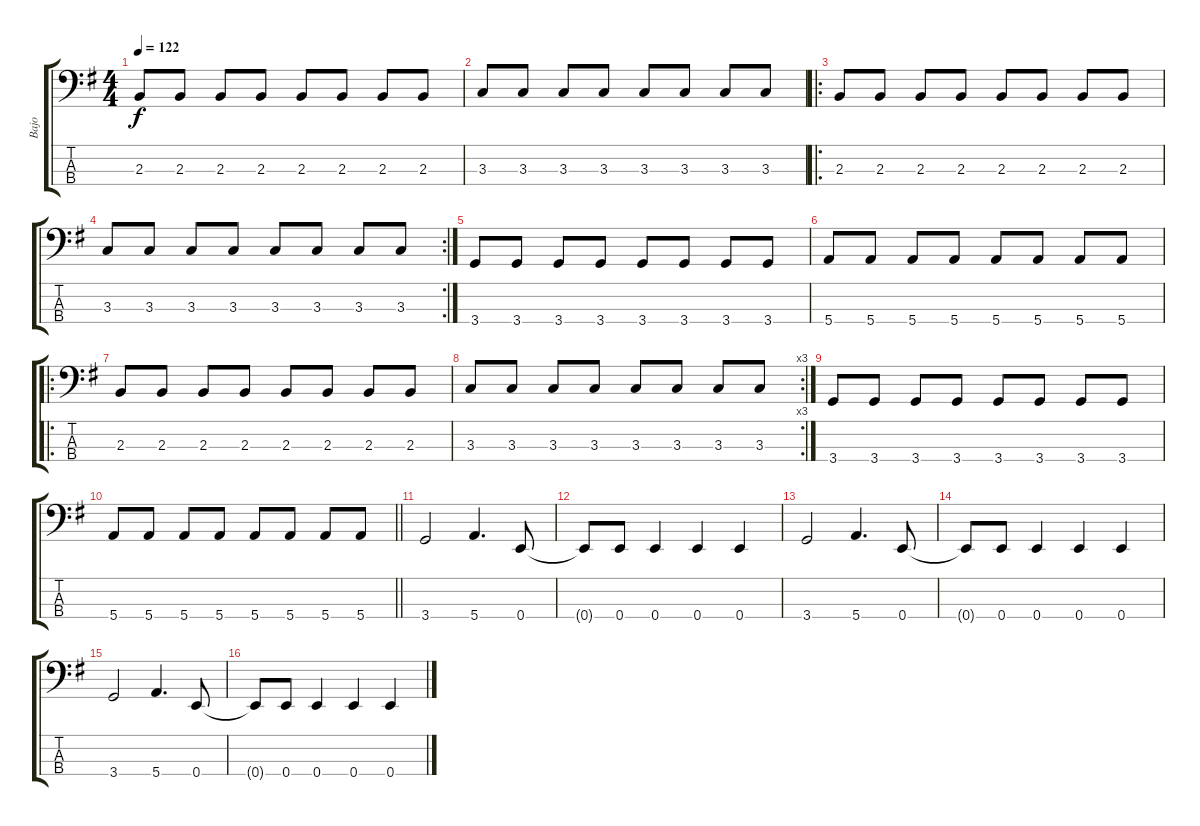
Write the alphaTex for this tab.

\track ("Bajo" "Bajo") {instrument electricbassfinger}
\staff {score tabs}
\tuning (G2 D2 A1 E1) {hide}
\ts (4 4)
\tempo 122
\clef f4
\ks g
2.3.8{dy f} 2.3.8 2.3.8 2.3.8 2.3.8 2.3.8 2.3.8 2.3.8 |
3.3.8 3.3.8 3.3.8 3.3.8 3.3.8 3.3.8 3.3.8 3.3.8 |
\ro
2.3.8 2.3.8 2.3.8 2.3.8 2.3.8 2.3.8 2.3.8 2.3.8 |
\rc 2
3.3.8 3.3.8 3.3.8 3.3.8 3.3.8 3.3.8 3.3.8 3.3.8 |
3.4.8 3.4.8 3.4.8 3.4.8 3.4.8 3.4.8 3.4.8 3.4.8 |
5.4.8 5.4.8 5.4.8 5.4.8 5.4.8 5.4.8 5.4.8 5.4.8 |
\ro
2.3.8 2.3.8 2.3.8 2.3.8 2.3.8 2.3.8 2.3.8 2.3.8 |
\rc 3
3.3.8 3.3.8 3.3.8 3.3.8 3.3.8 3.3.8 3.3.8 3.3.8 |
3.4.8 3.4.8 3.4.8 3.4.8 3.4.8 3.4.8 3.4.8 3.4.8 |
\barLineRight lightlight
5.4.8 5.4.8 5.4.8 5.4.8 5.4.8 5.4.8 5.4.8 5.4.8 |
3.4.2 5.4.4{d} 0.4.8 |
0.4{t}.8 0.4.8 0.4.4 0.4.4 0.4.4 |
3.4.2 5.4.4{d} 0.4.8 |
0.4{t}.8 0.4.8 0.4.4 0.4.4 0.4.4 |
3.4.2 5.4.4{d} 0.4.8 |
0.4{t}.8 0.4.8 0.4.4 0.4.4 0.4.4
